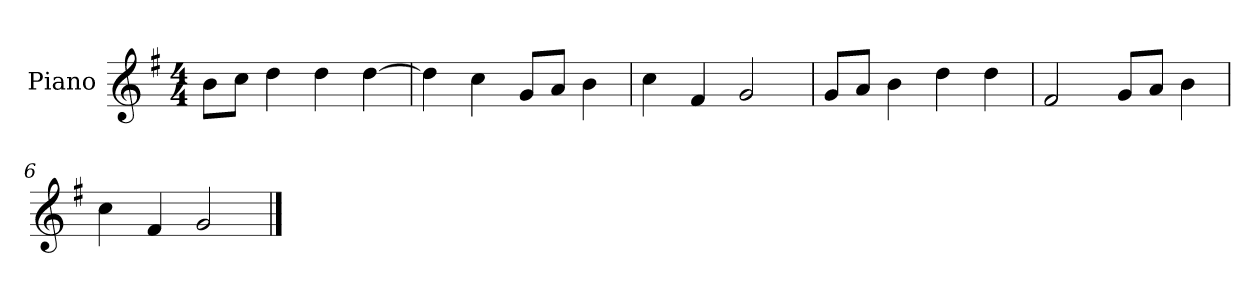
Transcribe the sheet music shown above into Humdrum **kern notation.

**kern
*part1
*staff1
*I"Piano
*I'P-no
*clefG2
*k[f#]
*M4/4
*MM90
=1
8b\L
8cc\J
4dd\
4dd\
[4dd\
=2
4dd\]
4cc\
8g/L
8a/J
4b\
=3
4cc\
4f#/
2g/
=4
8g/L
8a/J
4b\
4dd\
4dd\
=5
2f#/
8g/L
8a/J
4b\
=6
4cc\
4f#/
2g/
==
*-
